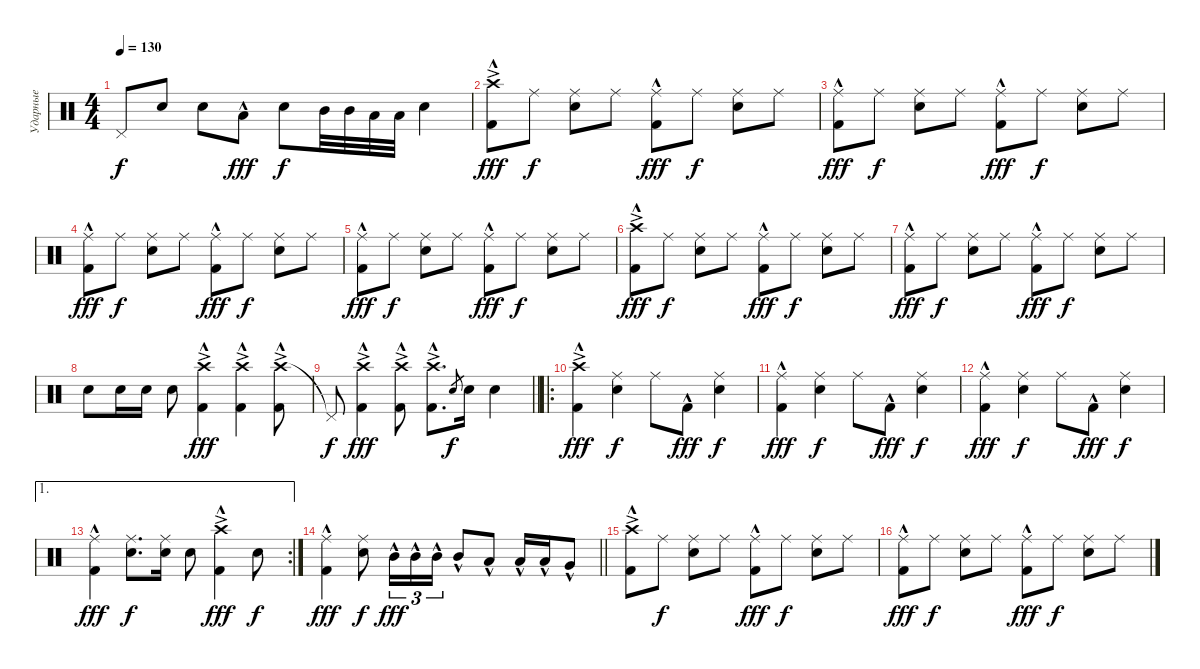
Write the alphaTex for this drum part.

\track ("Ударные" "Ударные") {instrument percussion}
\staff {score}
\articulation defaults
\ts (4 4)
\tempo 130
\clef neutral
\ks c "Pedal Hi-Hat (hit)"{t}.8{dy f} "Snare (hit) 2".8 "Snare (hit) 2".8 "Low Tom (hit)"{hac}.8{dy fff} "Snare (hit) 2".8{dy f} "Mid Tom (hit)".32 "Mid Tom (hit)".32 "Low Tom (hit)".32 "Low Tom (hit)".32 "Snare (hit) 2".4
|
("Crash high (hit)"{ac} "Kick (hit) 2"{hac}).8{dy fff} "Ride (middle)".8{dy f} ("Ride (middle)" "Snare (hit) 2").8 "Ride (middle)".8 ("Ride (middle)" "Kick (hit) 2"{hac}).8{dy fff} "Ride (middle)".8{dy f} ("Ride (middle)" "Snare (hit) 2").8 "Ride (middle)".8 |
("Ride (middle)" "Kick (hit) 2"{hac}).8{dy fff} "Ride (middle)".8{dy f} ("Ride (middle)" "Snare (hit) 2").8 "Ride (middle)".8 ("Ride (middle)" "Kick (hit) 2"{hac}).8{dy fff} "Ride (middle)".8{dy f} ("Ride (middle)" "Snare (hit) 2").8 "Ride (middle)".8 |
("Ride (middle)" "Kick (hit) 2"{hac}).8{dy fff} "Ride (middle)".8{dy f} ("Ride (middle)" "Snare (hit) 2").8 "Ride (middle)".8 ("Ride (middle)" "Kick (hit) 2"{hac}).8{dy fff} "Ride (middle)".8{dy f} ("Ride (middle)" "Snare (hit) 2").8 "Ride (middle)".8 |
("Ride (middle)" "Kick (hit) 2"{hac}).8{dy fff} "Ride (middle)".8{dy f} ("Ride (middle)" "Snare (hit) 2").8 "Ride (middle)".8 ("Ride (middle)" "Kick (hit) 2"{hac}).8{dy fff} "Ride (middle)".8{dy f} ("Ride (middle)" "Snare (hit) 2").8 "Ride (middle)".8 |
("Crash high (hit)"{ac} "Kick (hit) 2"{hac}).8{dy fff} "Ride (middle)".8{dy f} ("Ride (middle)" "Snare (hit) 2").8 "Ride (middle)".8 ("Ride (middle)" "Kick (hit) 2"{hac}).8{dy fff} "Ride (middle)".8{dy f} ("Ride (middle)" "Snare (hit) 2").8 "Ride (middle)".8 |
("Ride (middle)" "Kick (hit) 2"{hac}).8{dy fff} "Ride (middle)".8{dy f} ("Ride (middle)" "Snare (hit) 2").8 "Ride (middle)".8 ("Ride (middle)" "Kick (hit) 2"{hac}).8{dy fff} "Ride (middle)".8{dy f} ("Ride (middle)" "Snare (hit) 2").8 "Ride (middle)".8 |
"Snare (hit) 2".8 "Snare (hit) 2".16 "Snare (hit) 2".16 "Snare (hit) 2".8 ("Crash high (hit)"{ac} "Kick (hit) 2"{hac}).4{dy fff} ("Crash high (hit)"{ac} "Kick (hit) 2"{hac}).4 ("Crash high (hit)"{ac} "Kick (hit) 2"{hac}).8 |
\barLineRight lightlight "Pedal Hi-Hat (hit)"{t}.8{dy f}
("Crash high (hit)"{ac} "Kick (hit) 2"{hac}).4{dy fff} ("Crash high (hit)"{ac} "Kick (hit) 2"{hac}).8 ("Crash high (hit)"{ac} "Kick (hit) 2"{hac}).8{d} "Snare (hit) 2".8{gr dy f} "Snare (hit) 2".16 "Snare (hit) 2".4 |
\ro
("Crash high (hit)"{ac} "Kick (hit) 2"{hac}).4{dy fff} ("Ride (middle)" "Snare (hit) 2").4{dy f} "Ride (middle)".8 "Kick (hit) 2"{hac}.8{dy fff} ("Ride (middle)" "Snare (hit) 2").4{dy f} |
("Ride (middle)" "Kick (hit) 2"{hac}).4{dy fff} ("Ride (middle)" "Snare (hit) 2").4{dy f} "Ride (middle)".8 "Kick (hit) 2"{hac}.8{dy fff} ("Ride (middle)" "Snare (hit) 2").4{dy f} |
("Ride (middle)" "Kick (hit) 2"{hac}).4{dy fff} ("Ride (middle)" "Snare (hit) 2").4{dy f} "Ride (middle)".8 "Kick (hit) 2"{hac}.8{dy fff} ("Ride (middle)" "Snare (hit) 2").4{dy f} |
\ae 1
\rc 2
("Ride (middle)" "Kick (hit) 2"{hac}).4{dy fff} ("Ride (middle)" "Snare (hit) 2").8{d dy f} ("Ride (middle)" "Snare (hit) 2").16 "Snare (hit) 2".8 ("Crash high (hit)"{ac} "Kick (hit) 2"{hac}).4{dy fff} "Snare (hit) 2".8{dy f} |
\barLineRight lightlight
("Ride (middle)" "Kick (hit) 2"{hac}).4{dy fff} ("Ride (middle)" "Snare (hit) 2").8{dy f} "Mid Tom (hit)"{hac}.16{tu (3 2) dy fff} "Mid Tom (hit)"{hac}.16{tu (3 2)} "Mid Tom (hit)"{hac}.16{tu (3 2)} "Mid Tom (hit)"{hac}.8 "Low Tom (hit)"{hac}.8 "Low Tom (hit)"{hac}.16 "Low Tom (hit)"{hac}.16 "Very Low Tom (hit)"{hac}.8 |
("Crash high (hit)"{ac} "Kick (hit) 2"{hac}).8 "Ride (middle)".8{dy f} ("Ride (middle)" "Snare (hit) 2").8 "Ride (middle)".8 ("Ride (middle)" "Kick (hit) 2"{hac}).8{dy fff} "Ride (middle)".8{dy f} ("Ride (middle)" "Snare (hit) 2").8 "Ride (middle)".8 |
("Ride (middle)" "Kick (hit) 2"{hac}).8{dy fff} "Ride (middle)".8{dy f} ("Ride (middle)" "Snare (hit) 2").8 "Ride (middle)".8 ("Ride (middle)" "Kick (hit) 2"{hac}).8{dy fff} "Ride (middle)".8{dy f} ("Ride (middle)" "Snare (hit) 2").8 "Ride (middle)".8
